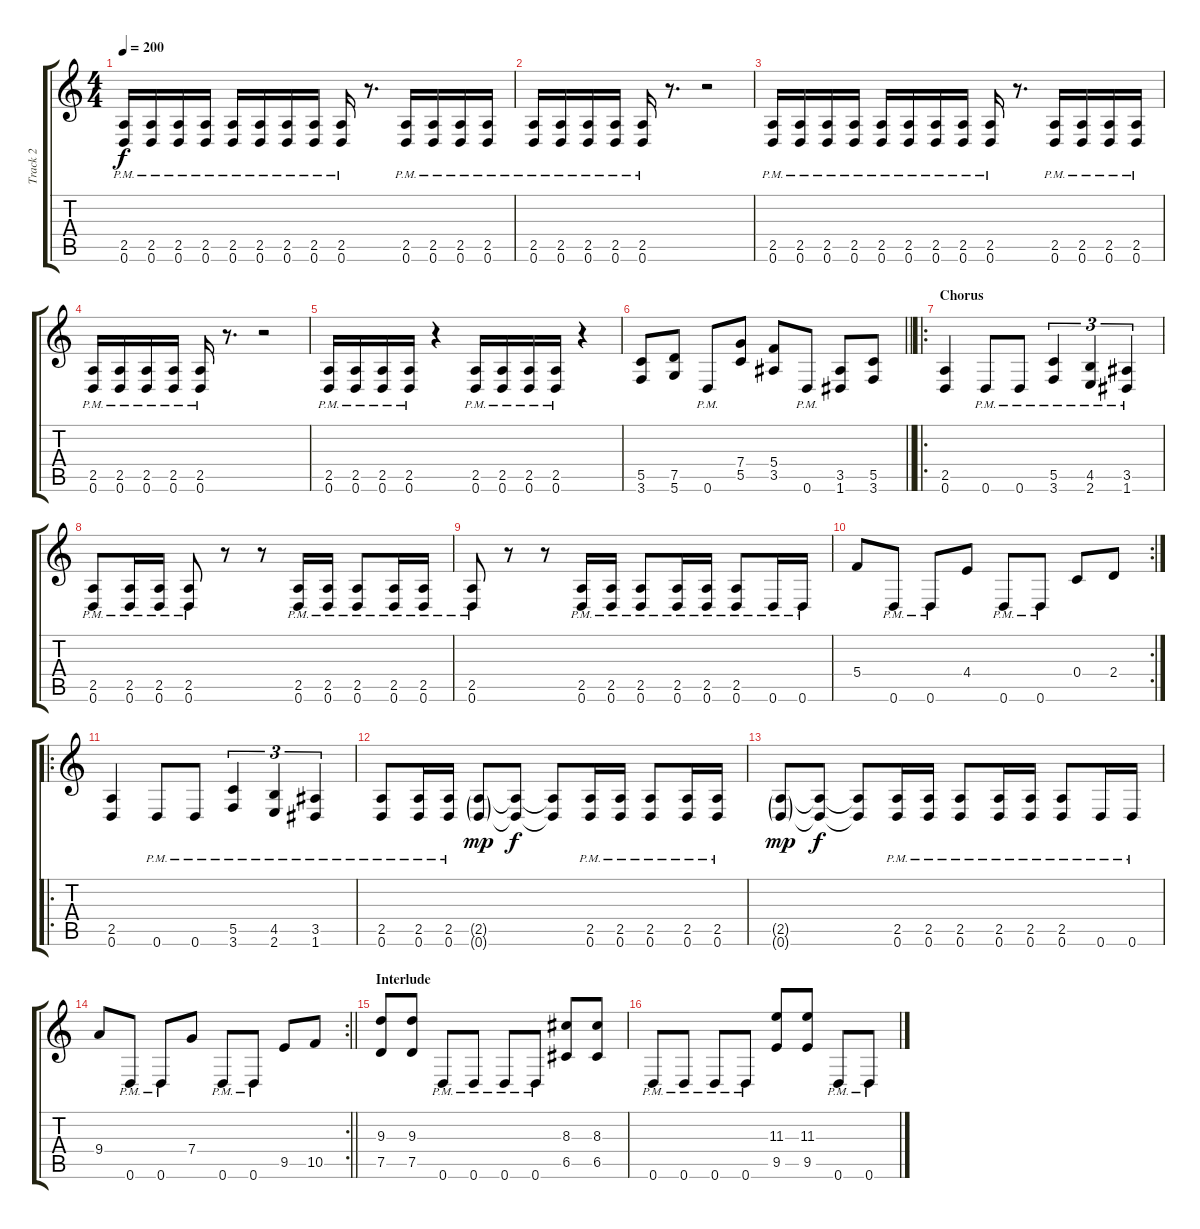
\track ("Track 2" "Track 2") {instrument distortionguitar}
\staff {score tabs}
\tuning (D4 A3 F3 C3 G2 D2) {hide}
\ts (4 4)
\tempo 200
\clef g2
\ks c
(2.5{pm} 0.6{pm}).16{dy f} (2.5{pm} 0.6{pm}).16 (2.5{pm} 0.6{pm}).16 (2.5{pm} 0.6{pm}).16 (2.5{pm} 0.6{pm}).16 (2.5{pm} 0.6{pm}).16 (2.5{pm} 0.6{pm}).16 (2.5{pm} 0.6{pm}).16 (2.5{pm} 0.6{pm}).16 r.8{d} (2.5{pm} 0.6{pm}).16 (2.5{pm} 0.6{pm}).16 (2.5{pm} 0.6{pm}).16 (2.5{pm} 0.6{pm}).16 |
(2.5{pm} 0.6{pm}).16 (2.5{pm} 0.6{pm}).16 (2.5{pm} 0.6{pm}).16 (2.5{pm} 0.6{pm}).16 (2.5{pm} 0.6{pm}).16 r.8{d} r.2 |
(2.5{pm} 0.6{pm}).16 (2.5{pm} 0.6{pm}).16 (2.5{pm} 0.6{pm}).16 (2.5{pm} 0.6{pm}).16 (2.5{pm} 0.6{pm}).16 (2.5{pm} 0.6{pm}).16 (2.5{pm} 0.6{pm}).16 (2.5{pm} 0.6{pm}).16 (2.5{pm} 0.6{pm}).16 r.8{d} (2.5{pm} 0.6{pm}).16 (2.5{pm} 0.6{pm}).16 (2.5{pm} 0.6{pm}).16 (2.5{pm} 0.6{pm}).16 |
(2.5{pm} 0.6{pm}).16 (2.5{pm} 0.6{pm}).16 (2.5{pm} 0.6{pm}).16 (2.5{pm} 0.6{pm}).16 (2.5{pm} 0.6{pm}).16 r.8{d} r.2 |
(2.5{pm} 0.6{pm}).16 (2.5{pm} 0.6{pm}).16 (2.5{pm} 0.6{pm}).16 (2.5{pm} 0.6{pm}).16 r.4 (2.5{pm} 0.6{pm}).16 (2.5{pm} 0.6{pm}).16 (2.5{pm} 0.6{pm}).16 (2.5{pm} 0.6{pm}).16 r.4 |
\barLineRight lightlight
(5.5 3.6).8 (7.5 5.6).8 0.6{pm}.8 (7.4 5.5).8 (5.4 3.5).8 0.6{pm}.8 (3.5 1.6).8 (5.5 3.6).8 |
\ro
\section ("" "Chorus")
(2.5 0.6).4 0.6{pm}.8 0.6{pm}.8 (5.5{pm} 3.6{pm}).4{tu (3 2)} (4.5{pm} 2.6{pm}).4{tu (3 2)} (3.5{pm} 1.6{pm}).4{tu (3 2)} |
(2.5{pm} 0.6{pm}).8 (2.5{pm} 0.6{pm}).16 (2.5{pm} 0.6{pm}).16 (2.5{pm} 0.6{pm}).8 r.8 r.8 (2.5{pm} 0.6{pm}).16 (2.5{pm} 0.6{pm}).16 (2.5{pm} 0.6{pm}).8 (2.5{pm} 0.6{pm}).16 (2.5{pm} 0.6{pm}).16 |
(2.5{pm} 0.6{pm}).8 r.8 r.8 (2.5{pm} 0.6{pm}).16 (2.5{pm} 0.6{pm}).16 (2.5{pm} 0.6{pm}).8 (2.5{pm} 0.6{pm}).16 (2.5{pm} 0.6{pm}).16 (2.5{pm} 0.6{pm}).8 0.6{pm}.16 0.6{pm}.16 |
\rc 2
5.4.8 0.6{pm}.8 0.6{pm}.8 4.4.8 0.6{pm}.8 0.6{pm}.8 0.4.8 2.4.8 |
\ro
(2.5 0.6).4 0.6{pm}.8 0.6{pm}.8 (5.5{pm} 3.6{pm}).4{tu (3 2)} (4.5{pm} 2.6{pm}).4{tu (3 2)} (3.5{pm} 1.6{pm}).4{tu (3 2)} |
(2.5{pm} 0.6{pm}).8 (2.5{pm} 0.6{pm}).16 (2.5{pm} 0.6{pm}).16 (2.5{g} 0.6{g}).8{dy mp} (2.5{t} 0.6{t}).8{dy f} (2.5{t} 0.6{t}).8 (2.5{pm} 0.6{pm}).16 (2.5{pm} 0.6{pm}).16 (2.5{pm} 0.6{pm}).8 (2.5{pm} 0.6{pm}).16 (2.5{pm} 0.6{pm}).16 |
(2.5{g} 0.6{g}).8{dy mp} (2.5{t} 0.6{t}).8{dy f} (2.5{t} 0.6{t}).8 (2.5{pm} 0.6{pm}).16 (2.5{pm} 0.6{pm}).16 (2.5{pm} 0.6{pm}).8 (2.5{pm} 0.6{pm}).16 (2.5{pm} 0.6{pm}).16 (2.5{pm} 0.6{pm}).8 0.6{pm}.16 0.6{pm}.16 |
\rc 2
\barLineRight lightlight
9.4.8 0.6{pm}.8 0.6{pm}.8 7.4.8 0.6{pm}.8 0.6{pm}.8 9.5.8 10.5.8 |
\section ("" "Interlude")
(9.3 7.5).8 (9.3 7.5).8 0.6{pm}.8 0.6{pm}.8 0.6{pm}.8 0.6{pm}.8 (8.3 6.5).8 (8.3 6.5).8 |
0.6{pm}.8 0.6{pm}.8 0.6{pm}.8 0.6{pm}.8 (11.3 9.5).8 (11.3 9.5).8 0.6{pm}.8 0.6{pm}.8
